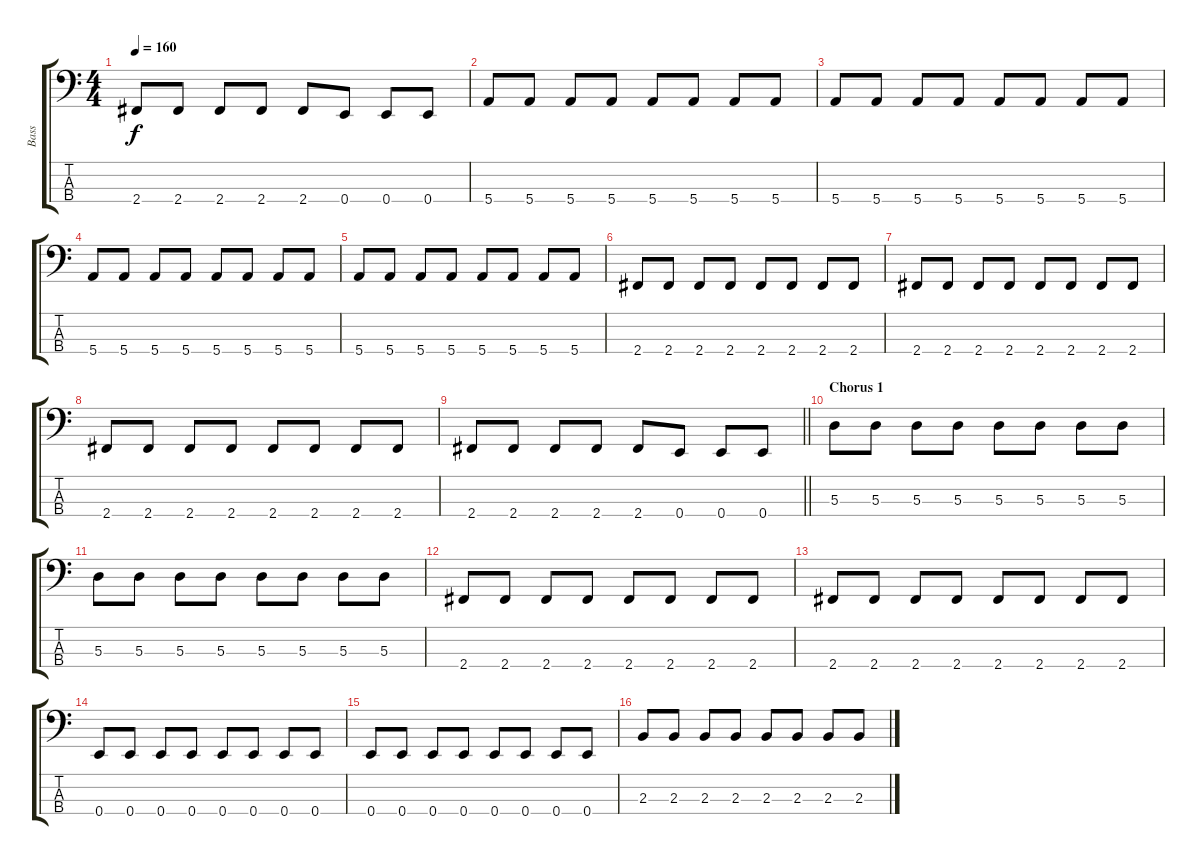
\track ("Bass" "Bass") {instrument electricbassfinger}
\staff {score tabs}
\tuning (G2 D2 A1 E1) {hide}
\ts (4 4)
\tempo 160
\clef f4
\ks c
2.4.8{dy f} 2.4.8 2.4.8 2.4.8 2.4.8 0.4.8 0.4.8 0.4.8 |
5.4.8 5.4.8 5.4.8 5.4.8 5.4.8 5.4.8 5.4.8 5.4.8 |
5.4.8 5.4.8 5.4.8 5.4.8 5.4.8 5.4.8 5.4.8 5.4.8 |
5.4.8 5.4.8 5.4.8 5.4.8 5.4.8 5.4.8 5.4.8 5.4.8 |
5.4.8 5.4.8 5.4.8 5.4.8 5.4.8 5.4.8 5.4.8 5.4.8 |
2.4.8 2.4.8 2.4.8 2.4.8 2.4.8 2.4.8 2.4.8 2.4.8 |
2.4.8 2.4.8 2.4.8 2.4.8 2.4.8 2.4.8 2.4.8 2.4.8 |
2.4.8 2.4.8 2.4.8 2.4.8 2.4.8 2.4.8 2.4.8 2.4.8 |
\barLineRight lightlight
2.4.8 2.4.8 2.4.8 2.4.8 2.4.8 0.4.8 0.4.8 0.4.8 |
\section ("" "Chorus 1")
5.3.8 5.3.8 5.3.8 5.3.8 5.3.8 5.3.8 5.3.8 5.3.8 |
5.3.8 5.3.8 5.3.8 5.3.8 5.3.8 5.3.8 5.3.8 5.3.8 |
2.4.8 2.4.8 2.4.8 2.4.8 2.4.8 2.4.8 2.4.8 2.4.8 |
2.4.8 2.4.8 2.4.8 2.4.8 2.4.8 2.4.8 2.4.8 2.4.8 |
0.4.8 0.4.8 0.4.8 0.4.8 0.4.8 0.4.8 0.4.8 0.4.8 |
0.4.8 0.4.8 0.4.8 0.4.8 0.4.8 0.4.8 0.4.8 0.4.8 |
2.3.8 2.3.8 2.3.8 2.3.8 2.3.8 2.3.8 2.3.8 2.3.8
